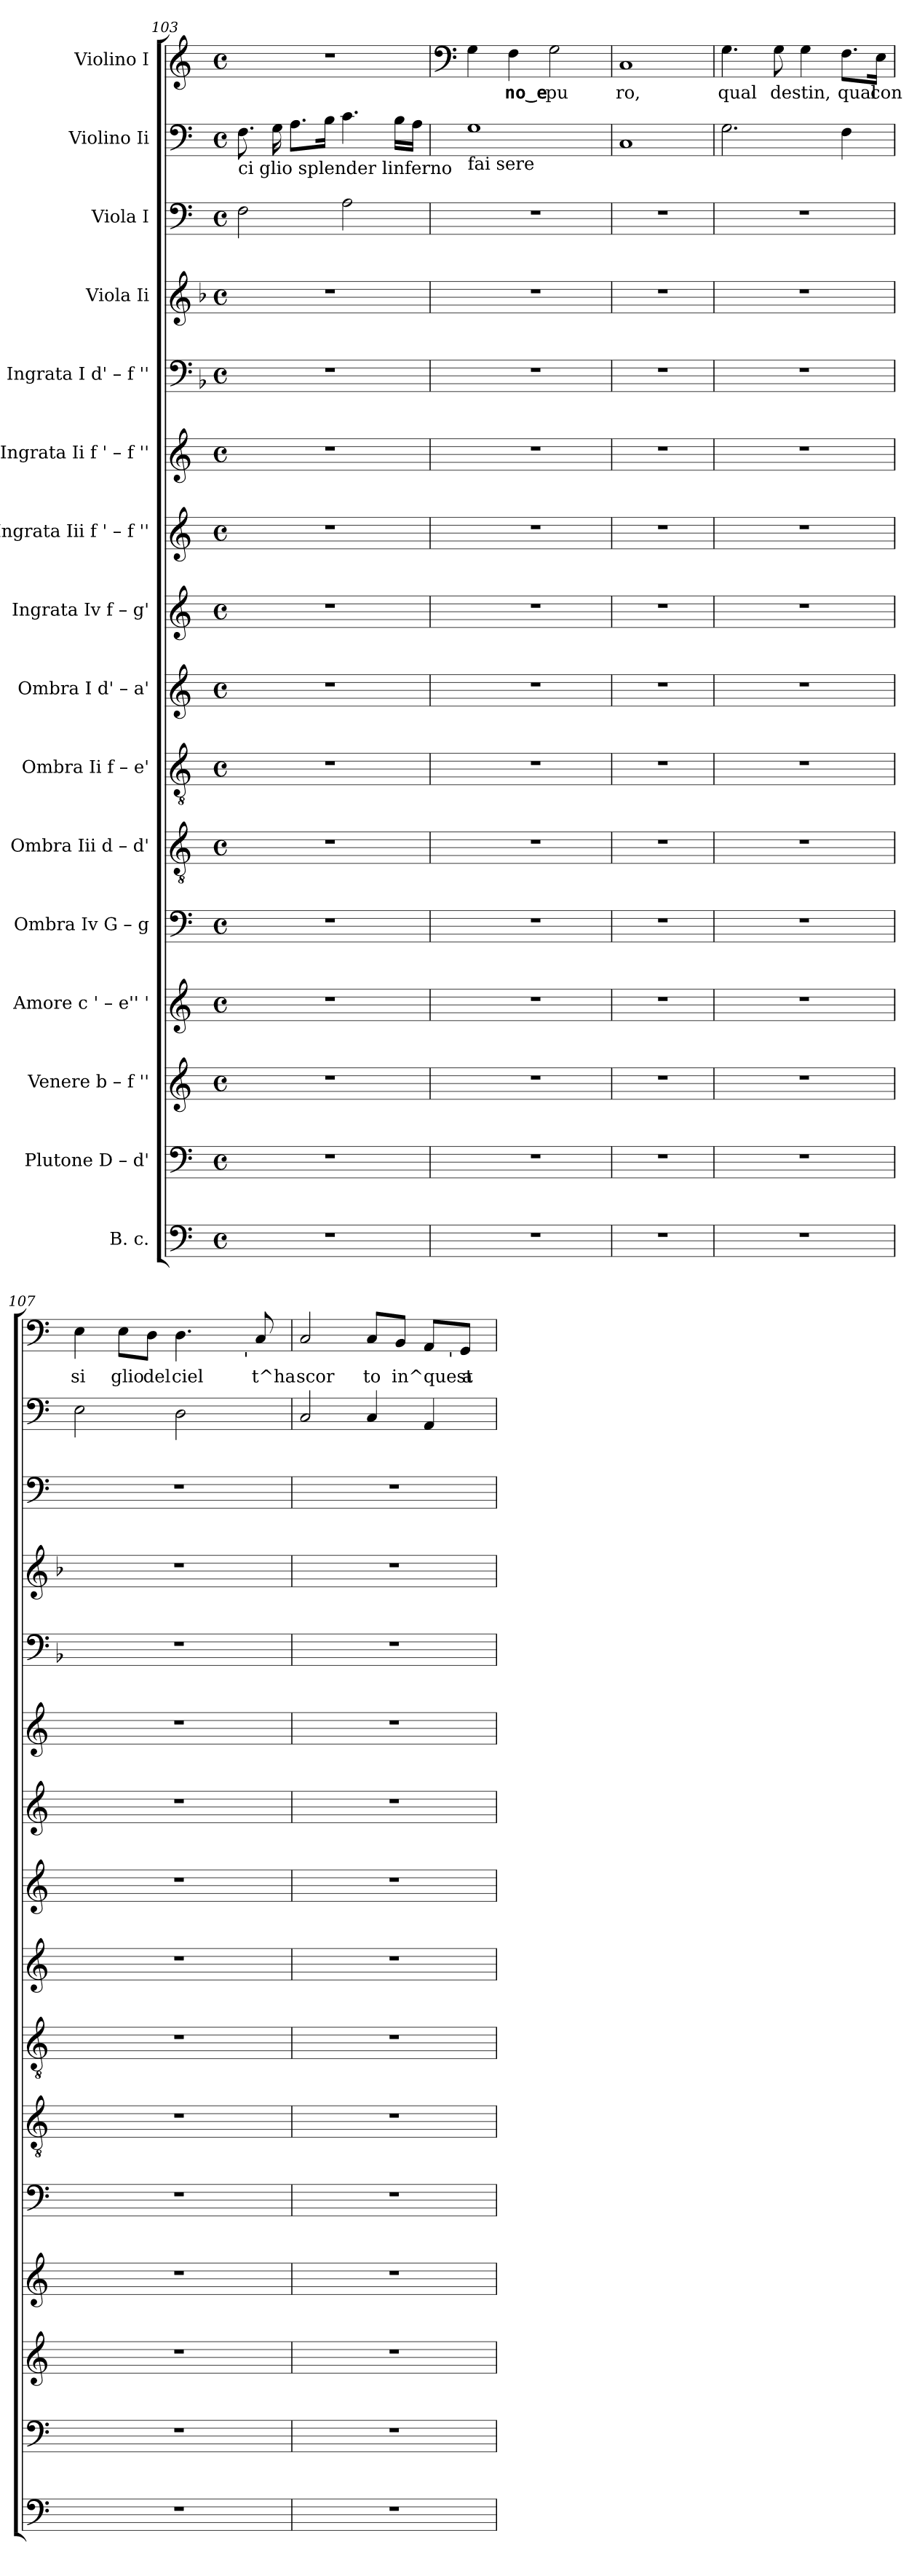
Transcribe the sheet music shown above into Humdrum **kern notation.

**kern	**kern	**kern	**kern	**kern	**kern	**kern	**kern	**kern	**kern	**kern	**kern	**kern	**kern	**kern	**kern	**text
*part16	*part15	*part14	*part13	*part12	*part11	*part10	*part9	*part8	*part7	*part6	*part5	*part4	*part3	*part2	*part1	*part1
*staff16	*staff15	*staff14	*staff13	*staff12	*staff11	*staff10	*staff9	*staff8	*staff7	*staff6	*staff5	*staff4	*staff3	*staff2	*staff1	*staff1
*I"B. c.	*I"Plutone  D – d'	*I"Venere  b – f ''	*I"Amore  c ' – e''  '	*I"Ombra Iv  G – g	*I"Ombra Iii  d – d'	*I"Ombra Ii  f – e'	*I"Ombra I  d' – a'	*I"Ingrata Iv  f – g'	*I"Ingrata Iii  f ' – f ''	*I"Ingrata Ii  f ' – f ''	*I"Ingrata I  d' – f ''	*I"Viola Ii	*I"Viola I	*I"Violino Ii	*I"Violino I	*
*clefF4	*clefF4	*clefG2	*clefG2	*clefF4	*clefGv2	*clefGv2	*clefG2	*clefG2	*clefG2	*clefG2	*clefF4	*clefG2	*clefF4	*clefF4	*clefG2	*
*k[]	*k[]	*k[]	*k[]	*k[]	*k[]	*k[]	*k[]	*k[]	*k[]	*k[]	*k[b-]	*k[b-]	*k[]	*k[]	*k[]	*
*C:	*C:	*C:	*C:	*C:	*C:	*C:	*C:	*C:	*C:	*C:	*F:	*F:	*C:	*C:	*C:	*
*M4/4	*M4/4	*M4/4	*M4/4	*M4/4	*M4/4	*M4/4	*M4/4	*M4/4	*M4/4	*M4/4	*M4/4	*M4/4	*M4/4	*M4/4	*M4/4	*
*met(c)	*met(c)	*met(c)	*met(c)	*met(c)	*met(c)	*met(c)	*met(c)	*met(c)	*met(c)	*met(c)	*met(c)	*met(c)	*met(c)	*met(c)	*met(c)	*
=103	=103	=103	=103	=103	=103	=103	=103	=103	=103	=103	=103	=103	=103	=103	=103	=103
!	!	!	!	!	!	!	!	!	!	!	!	!	!	!LO:TX:b:t=ci glio splender linferno	!	!
1r	1r	1r	1r	1r	1r	1r	1r	1r	1r	1r	1r	1r	2F\	8.F\	1r	.
.	.	.	.	.	.	.	.	.	.	.	.	.	.	16G\	.	.
.	.	.	.	.	.	.	.	.	.	.	.	.	.	8.A\L	.	.
.	.	.	.	.	.	.	.	.	.	.	.	.	.	16B\J	.	.
.	.	.	.	.	.	.	.	.	.	.	.	.	2A\	4.c\	.	.
.	.	.	.	.	.	.	.	.	.	.	.	.	.	16B\L	.	.
.	.	.	.	.	.	.	.	.	.	.	.	.	.	16A\J	.	.
!!LO:PB:g=z
=104	=104	=104	=104	=104	=104	=104	=104	=104	=104	=104	=104	=104	=104	=104	=104	=104
*	*	*	*	*	*	*	*	*	*	*	*	*	*	*	*clefF4	*
!	!	!	!	!	!	!	!	!	!	!	!	!	!	!LO:TX:b:t=fai sere	!	!
!	!	!	!	!	!	!	!	!	!	!	!	!	!	!	!	!LO:LY:b:cj
1r	1r	1r	1r	1r	1r	1r	1r	1r	1r	1r	1r	1r	1r	1G	4G\	.
!	!	!	!	!	!	!	!	!	!	!	!	!	!	!	!	!LO:LY:b:cj
.	.	.	.	.	.	.	.	.	.	.	.	.	.	.	4F\	no‿e
!	!	!	!	!	!	!	!	!	!	!	!	!	!	!	!	!LO:LY:b:cj
.	.	.	.	.	.	.	.	.	.	.	.	.	.	.	2G\	pu
=105	=105	=105	=105	=105	=105	=105	=105	=105	=105	=105	=105	=105	=105	=105	=105	=105
!	!	!	!	!	!	!	!	!	!	!	!	!	!	!	!	!LO:LY:b:cj
1r	1r	1r	1r	1r	1r	1r	1r	1r	1r	1r	1r	1r	1r	1C	1C	ro,
=106	=106	=106	=106	=106	=106	=106	=106	=106	=106	=106	=106	=106	=106	=106	=106	=106
!	!	!	!	!	!	!	!	!	!	!	!	!	!	!	!	!LO:LY:b:cj
1r	1r	1r	1r	1r	1r	1r	1r	1r	1r	1r	1r	1r	1r	2.G\	4.G\	qual
!	!	!	!	!	!	!	!	!	!	!	!	!	!	!	!	!LO:LY:b:cj
.	.	.	.	.	.	.	.	.	.	.	.	.	.	.	8G\	destin,
!	!	!	!	!	!	!	!	!	!	!	!	!	!	!	!	!LO:LY:b:cj
.	.	.	.	.	.	.	.	.	.	.	.	.	.	.	4G\	.
!	!	!	!	!	!	!	!	!	!	!	!	!	!	!	!	!LO:LY:b:cj
.	.	.	.	.	.	.	.	.	.	.	.	.	.	4F\	8.F\L	qual
!	!	!	!	!	!	!	!	!	!	!	!	!	!	!	!	!LO:LY:b:cj
.	.	.	.	.	.	.	.	.	.	.	.	.	.	.	16E\Jk	con
=107	=107	=107	=107	=107	=107	=107	=107	=107	=107	=107	=107	=107	=107	=107	=107	=107
!	!	!	!	!	!	!	!	!	!	!	!	!	!	!	!	!LO:LY:b:cj
*	*	*	*	*	*	*	*	*	*	*	*	*	*	*	*^	*
1r	1r	1r	1r	1r	1r	1r	1r	1r	1r	1r	1r	1r	1r	2E\	4E\	2ryy	si
!	!	!	!	!	!	!	!	!	!	!	!	!	!	!	!	!	!LO:LY:b:cj
.	.	.	.	.	.	.	.	.	.	.	.	.	.	.	8E\L	.	glio
!	!	!	!	!	!	!	!	!	!	!	!	!	!	!	!	!	!LO:LY:b:cj
.	.	.	.	.	.	.	.	.	.	.	.	.	.	.	8D\J	.	del
!	!	!	!	!	!	!	!	!	!	!	!	!	!	!	!	!	!LO:LY:b:cj
.	.	.	.	.	.	.	.	.	.	.	.	.	.	2D\	4.D\	4ryy	ciel
.	.	.	.	.	.	.	.	.	.	.	.	.	.	.	.	16.ryy	.
!	!	!	!	!	!	!	!	!	!	!	!	!	!	!	!	!LO:TX:b:t='	!
.	.	.	.	.	.	.	.	.	.	.	.	.	.	.	.	8ryy	.
!	!	!	!	!	!	!	!	!	!	!	!	!	!	!	!	!	!LO:LY:b:cj
.	.	.	.	.	.	.	.	.	.	.	.	.	.	.	8C/	.	t^ha
.	.	.	.	.	.	.	.	.	.	.	.	.	.	.	.	32ryy	.
=108	=108	=108	=108	=108	=108	=108	=108	=108	=108	=108	=108	=108	=108	=108	=108	=108	=108
!	!	!	!	!	!	!	!	!	!	!	!	!	!	!	!	!	!LO:LY:b:cj
1r	1r	1r	1r	1r	1r	1r	1r	1r	1r	1r	1r	1r	1r	2C/	2C/	2ryy	scor
!	!	!	!	!	!	!	!	!	!	!	!	!	!	!	!	!	!LO:LY:b:cj
.	.	.	.	.	.	.	.	.	.	.	.	.	.	4C/	8C/L	4ryy	to
!	!	!	!	!	!	!	!	!	!	!	!	!	!	!	!	!	!LO:LY:b:cj
.	.	.	.	.	.	.	.	.	.	.	.	.	.	.	8BB/J	.	in^quest
!	!	!	!	!	!	!	!	!	!	!	!	!	!	!	!	!	!LO:LY:b:cj
.	.	.	.	.	.	.	.	.	.	.	.	.	.	4AA/	8AA/L	16.ryy	.
!	!	!	!	!	!	!	!	!	!	!	!	!	!	!	!	!LO:TX:b:t='	!
.	.	.	.	.	.	.	.	.	.	.	.	.	.	.	.	8ryy	.
!	!	!	!	!	!	!	!	!	!	!	!	!	!	!	!	!	!LO:LY:b:cj
.	.	.	.	.	.	.	.	.	.	.	.	.	.	.	8GG/J	.	a
.	.	.	.	.	.	.	.	.	.	.	.	.	.	.	.	32ryy	.
*	*	*	*	*	*	*	*	*	*	*	*	*	*	*	*v	*v	*
=	=	=	=	=	=	=	=	=	=	=	=	=	=	=	=	=
*-	*-	*-	*-	*-	*-	*-	*-	*-	*-	*-	*-	*-	*-	*-	*-	*-
